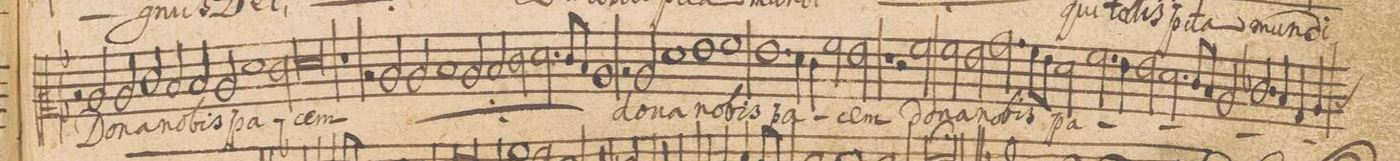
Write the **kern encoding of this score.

**kern	**text
*I"ALTVS.	*
*clefC2	*
*k[b-]	*
*met(c|)	*
*M2/1	*
2r	.
2c/	Do-
=61-	=61-
2c/	-na
2e/	.
2d/	no-
2d/	-bis
=62-	=62-
2c/	.
1f\	pa-
2e\	.
=63-	=63-
0f\	-cem
=64-	=64-
1r	.
2r	.
*	*ij
2c/	Do-
=65-	=65-
2c/	-na
1d/	no-
2c/	-bis
=66-	=66-
2d/	pa-
2e\	.
2.f\	.
8e/L	.
8d/J	.
=67-	=67-
1c/	-cem
*	*Xij
2r	.
2c/	do-
=68-	=68-
1f\	-na
1g\	no-
=69-	=69-
1a\	-bis
1.g\	pa-
=70-	=70-
4f\	.
4e\	.
2a\	.
2g\	-cem
=71-	=71-
1r	.
2r	.
2a\	do-
=72-	=72-
2a\	-na
2g\	no-
2.b-\	-bis
8a\L	.
8g\J	.
=73-	=73-
2f\	pa-
2.a\	.
4g\	.
2g\	.
=74-	=74-
2.f\	.
8e/L	.
8d/J	.
2c/	.
2.e-X/	.
=75-	=75-
4d/	.
4B-/	.
*custos:d	*
4c/	.
*-	*-
